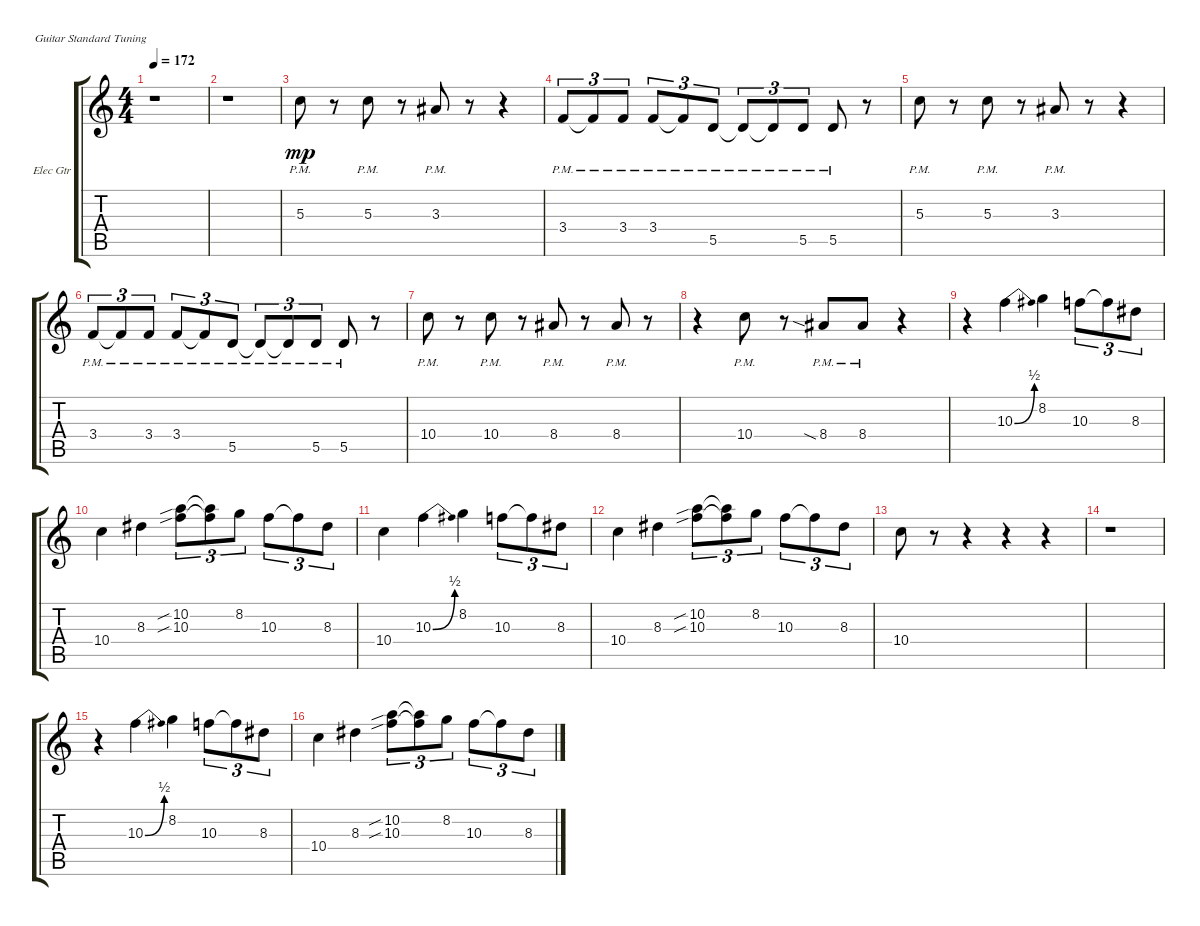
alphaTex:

\defaultSystemsLayout 4
\bracketExtendMode groupsimilarinstruments
\firstSystemTrackNameOrientation horizontal
\otherSystemsTrackNameOrientation horizontal
\track ("Electric Guitar" "Elec Gtr") {instrument electricguitarclean}
\staff {score tabs}
\tuning (E4 B3 G3 D3 A2 E2)
\ts (4 4)
\tempo 172
\clef g2
\scale
0.333333
\ks c
r.1{dy mp} |
\scale
0.333333 r.1 |
\scale
0.333333 5.3{pm}.8 r.8 5.3{pm}.8 r.8 3.3{pm}.8 r.8 r.4 |
\scale
0.333333 3.4{pm}.8{tu (3 2)} 3.4{pm t}.8{tu (3 2)} 3.4{pm}.8{tu (3 2)} 3.4{pm}.8{tu (3 2)} 3.4{pm t}.8{tu (3 2)} 5.5{pm}.8{tu (3 2)} 5.5{pm t}.8{tu (3 2)} 5.5{pm t}.8{tu (3 2)} 5.5{pm}.8{tu (3 2)} 5.5{pm}.8 r.8 |
\scale
0.333333 5.3{pm}.8 r.8 5.3{pm}.8 r.8 3.3{pm}.8 r.8 r.4 |
\scale
0.333333 3.4{pm}.8{tu (3 2)} 3.4{pm t}.8{tu (3 2)} 3.4{pm}.8{tu (3 2)} 3.4{pm}.8{tu (3 2)} 3.4{pm t}.8{tu (3 2)} 5.5{pm}.8{tu (3 2)} 5.5{pm t}.8{tu (3 2)} 5.5{pm t}.8{tu (3 2)} 5.5{pm}.8{tu (3 2)} 5.5{pm}.8 r.8 |
\scale
0.333333 10.4{pm}.8 r.8 10.4{pm}.8 r.8 8.4{pm}.8 r.8 8.4{pm}.8 r.8 |
\scale
0.333333 r.4 10.4{pm}.8 r.8 8.4{sia pm}.8 8.4{pm}.8 r.4 |
\scale
0.333333 r.4 10.3{be (bend 12 0 21.599999999999998 2)}.4 8.2.4 10.3.8{tu (3 2)} 10.3{t}.8{tu (3 2)} 8.3.8{tu (3 2)} |
\scale
0.333333 10.4.4 8.3.4 (10.3{sib} 10.2{sib}).8{tu (3 2)} (10.3{t} 10.2{t}).8{tu (3 2)} 8.2.8{tu (3 2)} 10.3.8{tu (3 2)} 10.3{t}.8{tu (3 2)} 8.3.8{tu (3 2)} |
\scale
0.333333 10.4.4 10.3{be (bend 12 0 21.599999999999998 2)}.4 8.2.4 10.3.8{tu (3 2)} 10.3{t}.8{tu (3 2)} 8.3.8{tu (3 2)} |
\scale
0.333333 10.4.4 8.3.4 (10.3{sib} 10.2{sib}).8{tu (3 2)} (10.3{t} 10.2{t}).8{tu (3 2)} 8.2.8{tu (3 2)} 10.3.8{tu (3 2)} 10.3{t}.8{tu (3 2)} 8.3.8{tu (3 2)} |
\scale
0.333333 10.4.8 r.8 r.4 r.4 r.4 |
\scale
0.333333 r.1 |
\scale
0.333333 r.4 10.3{be (bend 12 0 21.599999999999998 2)}.4 8.2.4 10.3.8{tu (3 2)} 10.3{t}.8{tu (3 2)} 8.3.8{tu (3 2)} |
\scale
0.333333 10.4.4 8.3.4 (10.3{sib} 10.2{sib}).8{tu (3 2)} (10.3{t} 10.2{t}).8{tu (3 2)} 8.2.8{tu (3 2)} 10.3.8{tu (3 2)} 10.3{t}.8{tu (3 2)} 8.3.8{tu (3 2)}
